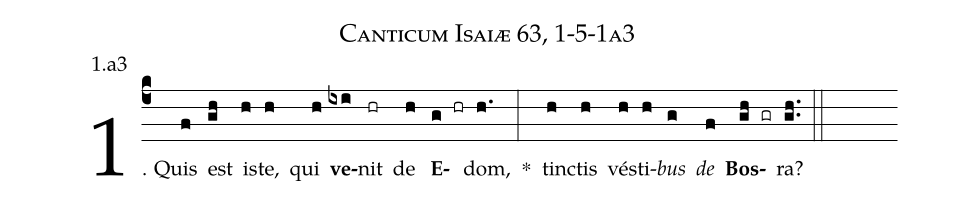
name: Canticum Isaiæ 63, 1-5-1a3;
annotation: 1.a3;
%%
(c4)1. Quis(f) est(gh) is(h)te,(h) qui(h) <b>ve</b>(ixi)nit(hr) de(h) <b>E</b>(g hr)dom,(h.) *(:) tinc(h)tis(h) vés(h)ti(h)<i>bus</i>(g) <i>de</i>(f) <b>Bos</b>(gh gr)ra?(gh..) (::)
